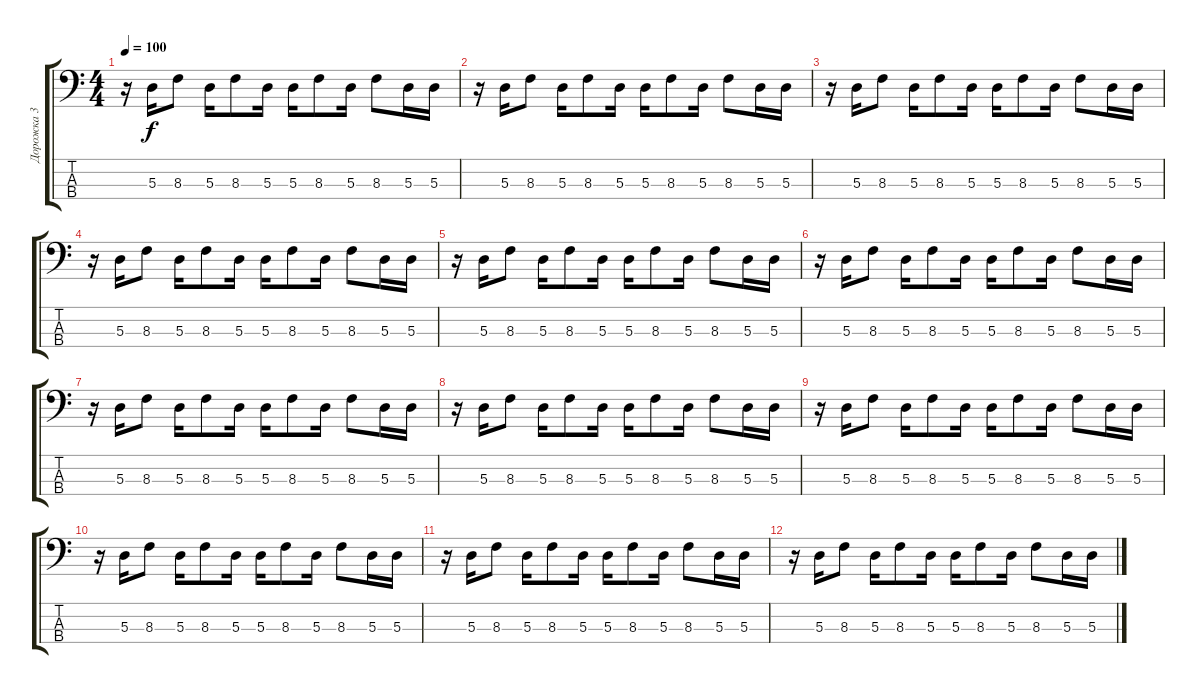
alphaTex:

\track ("Дорожка 3" "Дорожка 3") {instrument electricbasspick}
\staff {score tabs}
\tuning (G2 D2 A1 E1) {hide}
\ts (4 4)
\tempo 100
\clef f4
\ks c
r.16{dy f} 5.3.16 8.3.8 5.3.16 8.3.8 5.3.16 5.3.16 8.3.8 5.3.16 8.3.8 5.3.16 5.3.16 |
r.16 5.3.16 8.3.8 5.3.16 8.3.8 5.3.16 5.3.16 8.3.8 5.3.16 8.3.8 5.3.16 5.3.16 |
r.16 5.3.16 8.3.8 5.3.16 8.3.8 5.3.16 5.3.16 8.3.8 5.3.16 8.3.8 5.3.16 5.3.16 |
r.16 5.3.16 8.3.8 5.3.16 8.3.8 5.3.16 5.3.16 8.3.8 5.3.16 8.3.8 5.3.16 5.3.16 |
r.16 5.3.16 8.3.8 5.3.16 8.3.8 5.3.16 5.3.16 8.3.8 5.3.16 8.3.8 5.3.16 5.3.16 |
r.16 5.3.16 8.3.8 5.3.16 8.3.8 5.3.16 5.3.16 8.3.8 5.3.16 8.3.8 5.3.16 5.3.16 |
r.16 5.3.16 8.3.8 5.3.16 8.3.8 5.3.16 5.3.16 8.3.8 5.3.16 8.3.8 5.3.16 5.3.16 |
r.16 5.3.16 8.3.8 5.3.16 8.3.8 5.3.16 5.3.16 8.3.8 5.3.16 8.3.8 5.3.16 5.3.16 |
r.16 5.3.16 8.3.8 5.3.16 8.3.8 5.3.16 5.3.16 8.3.8 5.3.16 8.3.8 5.3.16 5.3.16 |
r.16 5.3.16 8.3.8 5.3.16 8.3.8 5.3.16 5.3.16 8.3.8 5.3.16 8.3.8 5.3.16 5.3.16 |
r.16 5.3.16 8.3.8 5.3.16 8.3.8 5.3.16 5.3.16 8.3.8 5.3.16 8.3.8 5.3.16 5.3.16 |
r.16 5.3.16 8.3.8 5.3.16 8.3.8 5.3.16 5.3.16 8.3.8 5.3.16 8.3.8 5.3.16 5.3.16
